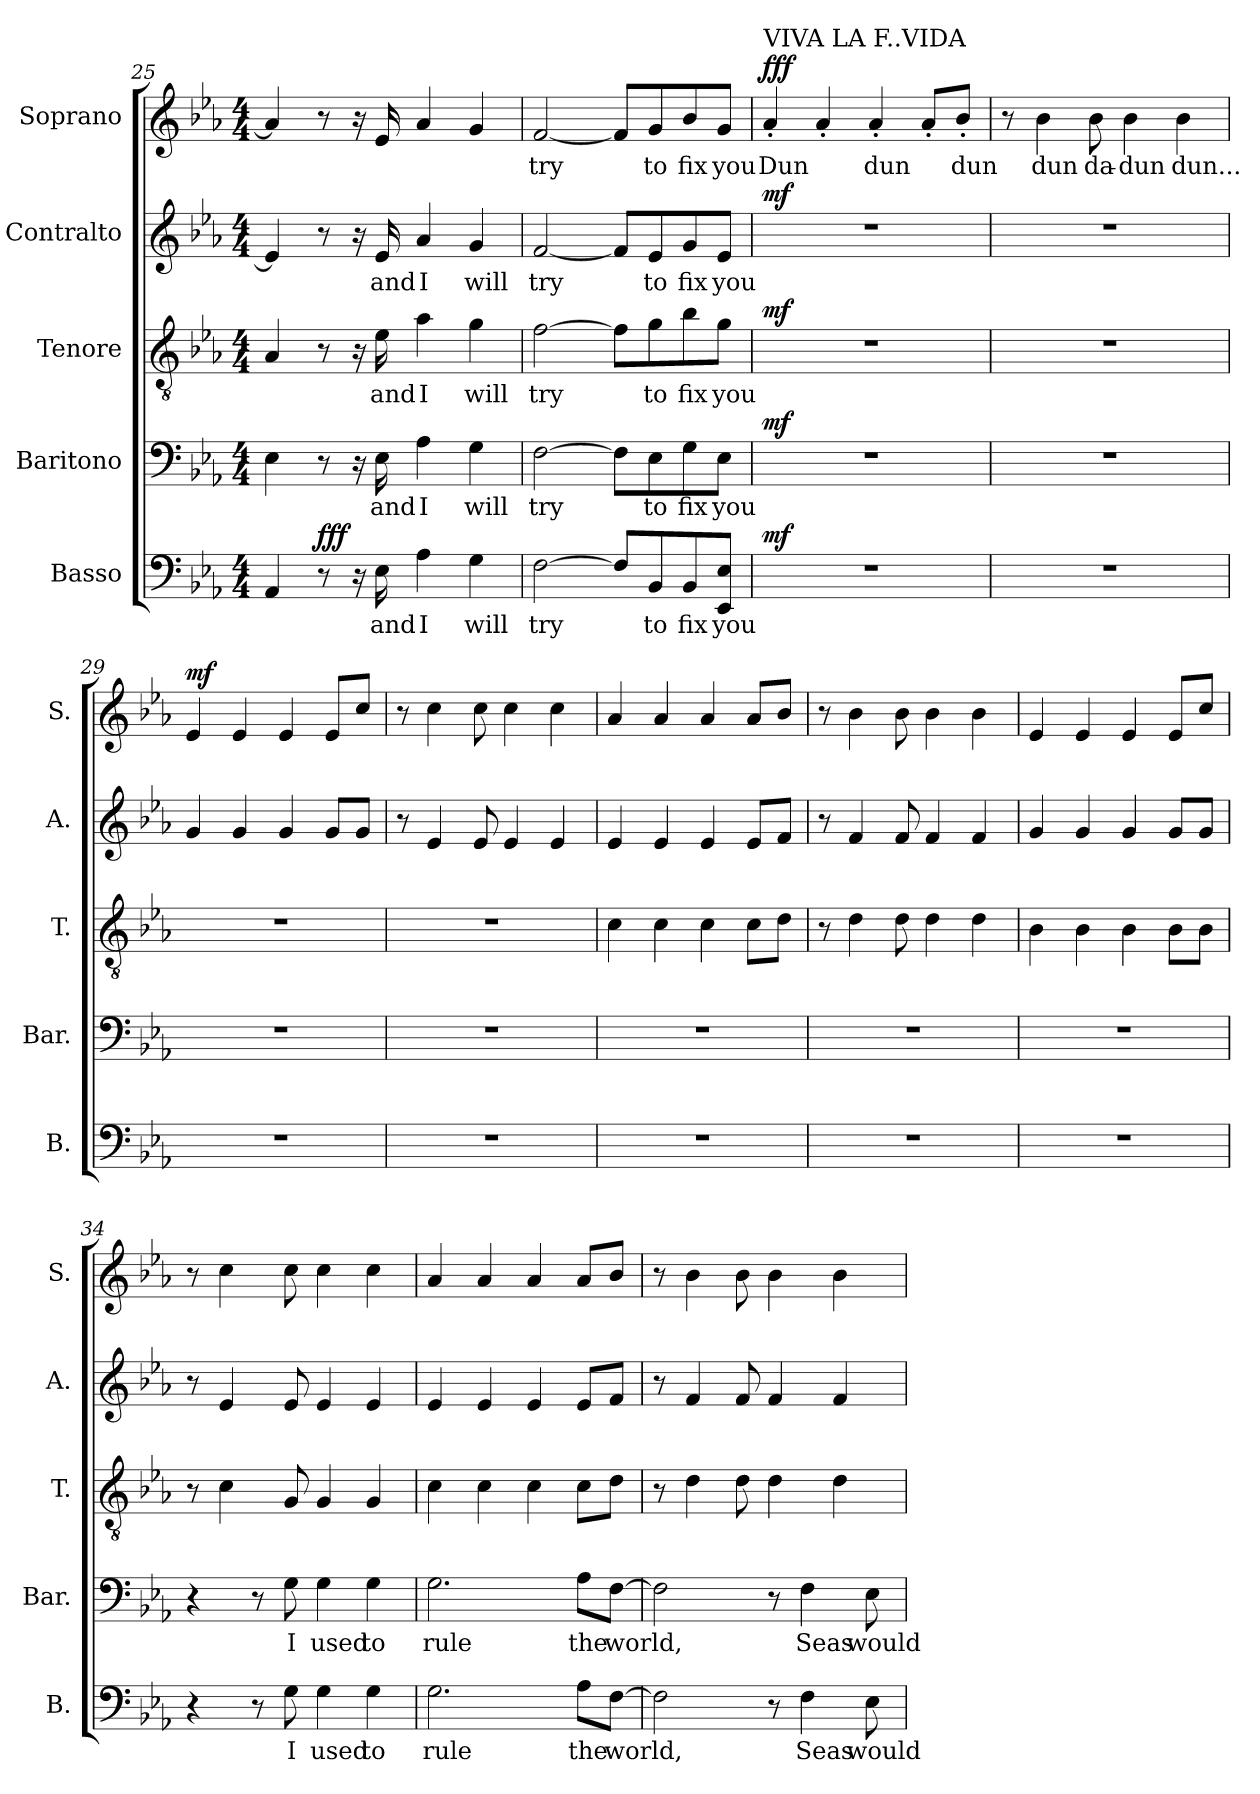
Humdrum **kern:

**kern	**text	**dynam	**kern	**text	**dynam	**kern	**text	**dynam	**kern	**text	**dynam	**kern	**text	**dynam
*part5	*part5	*part5	*part4	*part4	*part4	*part3	*part3	*part3	*part2	*part2	*part2	*part1	*part1	*part1
*staff5	*staff5	*staff5	*staff4	*staff4	*staff4	*staff3	*staff3	*staff3	*staff2	*staff2	*staff2	*staff1	*staff1	*staff1
*I"Basso	*	*	*I"Baritono	*	*	*I"Tenore	*	*	*I"Contralto	*	*	*I"Soprano	*	*
*I'B.	*	*	*I'Bar.	*	*	*I'T.	*	*	*I'A.	*	*	*I'S.	*	*
*clefF4	*	*	*clefF4	*	*	*clefGv2	*	*	*clefG2	*	*	*clefG2	*	*
*k[b-e-a-]	*	*	*k[b-e-a-]	*	*	*k[b-e-a-]	*	*	*k[b-e-a-]	*	*	*k[b-e-a-]	*	*
*M4/4	*	*	*M4/4	*	*	*M4/4	*	*	*M4/4	*	*	*M4/4	*	*
=25	=25	=25	=25	=25	=25	=25	=25	=25	=25	=25	=25	=25	=25	=25
4AA-/	.	.	4E-\	.	.	4A-/	.	.	4e-/]	.	.	4a-/]	.	.
!	!	!LO:DY:b	!	!	!	!	!	!	!	!	!	!	!	!
8r	.	fff	8r	.	.	8r	.	.	8r	.	.	8r	.	.
16r	.	.	16r	.	.	16r	.	.	16r	.	.	16r	.	.
16E-\	and	.	16E-\	and	.	16e-\	and	.	16e-/	and	.	16e-/	.	.
4A-\	I	.	4A-\	I	.	4a-\	I	.	4a-/	I	.	4a-/	.	.
4G\	will	.	4G\	will	.	4g\	will	.	4g/	will	.	4g/	.	.
=26	=26	=26	=26	=26	=26	=26	=26	=26	=26	=26	=26	=26	=26	=26
[2F\	try	.	[2F\	try	.	[2f\	try	.	[2f/	try	.	[2f/	try	.
8F/L]	.	.	8F\L]	.	.	8f\L]	.	.	8f/L]	.	.	8f/L]	.	.
8BB-/	to	.	8E-\	to	.	8g\	to	.	8e-/	to	.	8g/	to	.
8BB-/	fix	.	8G\	fix	.	8b-\	fix	.	8g/	fix	.	8b-/	fix	.
8EE-/ 8E-/J	you	.	8E-\J	you	.	8g\J	you	.	8e-/J	you	.	8g/J	you	.
!!LO:PB:g=z
=27	=27	=27	=27	=27	=27	=27	=27	=27	=27	=27	=27	=27	=27	=27
*	*	*	*	*	*	*	*	*	*	*	*	*MM130	*	*
!	!	!	!	!	!	!	!	!	!	!	!	!LO:TX:a:t=VIVA LA F..VIDA	!	!
!	!	!LO:DY:b	!	!	!LO:DY:b	!	!	!LO:DY:b	!	!	!LO:DY:b	!	!	!LO:DY:b
1r	.	mf	1r	.	mf	1r	.	mf	1r	.	mf	4a-'/	Dun	fff
.	.	.	.	.	.	.	.	.	.	.	.	4a-'/	.	.
.	.	.	.	.	.	.	.	.	.	.	.	4a-'/	dun	.
.	.	.	.	.	.	.	.	.	.	.	.	8a-'/L	.	.
.	.	.	.	.	.	.	.	.	.	.	.	8b-'/J	-dun	.
=28	=28	=28	=28	=28	=28	=28	=28	=28	=28	=28	=28	=28	=28	=28
1r	.	.	1r	.	.	1r	.	.	1r	.	.	8r	.	.
.	.	.	.	.	.	.	.	.	.	.	.	4b-\	dun	.
.	.	.	.	.	.	.	.	.	.	.	.	8b-\	da-	.
.	.	.	.	.	.	.	.	.	.	.	.	4b-\	-dun	.
.	.	.	.	.	.	.	.	.	.	.	.	4b-\	dun...	.
=29	=29	=29	=29	=29	=29	=29	=29	=29	=29	=29	=29	=29	=29	=29
!	!	!	!	!	!	!	!	!	!	!	!	!	!	!LO:DY:b
1r	.	.	1r	.	.	1r	.	.	4g/	.	.	4e-/	.	mf
.	.	.	.	.	.	.	.	.	4g/	.	.	4e-/	.	.
.	.	.	.	.	.	.	.	.	4g/	.	.	4e-/	.	.
.	.	.	.	.	.	.	.	.	8g/L	.	.	8e-/L	.	.
.	.	.	.	.	.	.	.	.	8g/J	.	.	8cc/J	.	.
=30	=30	=30	=30	=30	=30	=30	=30	=30	=30	=30	=30	=30	=30	=30
1r	.	.	1r	.	.	1r	.	.	8r	.	.	8r	.	.
.	.	.	.	.	.	.	.	.	4e-/	.	.	4cc\	.	.
.	.	.	.	.	.	.	.	.	8e-/	.	.	8cc\	.	.
.	.	.	.	.	.	.	.	.	4e-/	.	.	4cc\	.	.
.	.	.	.	.	.	.	.	.	4e-/	.	.	4cc\	.	.
=31	=31	=31	=31	=31	=31	=31	=31	=31	=31	=31	=31	=31	=31	=31
1r	.	.	1r	.	.	4c\	.	.	4e-/	.	.	4a-/	.	.
.	.	.	.	.	.	4c\	.	.	4e-/	.	.	4a-/	.	.
.	.	.	.	.	.	4c\	.	.	4e-/	.	.	4a-/	.	.
.	.	.	.	.	.	8c\L	.	.	8e-/L	.	.	8a-/L	.	.
.	.	.	.	.	.	8d\J	.	.	8f/J	.	.	8b-/J	.	.
!!LO:LB:g=z
=32	=32	=32	=32	=32	=32	=32	=32	=32	=32	=32	=32	=32	=32	=32
1r	.	.	1r	.	.	8r	.	.	8r	.	.	8r	.	.
.	.	.	.	.	.	4d\	.	.	4f/	.	.	4b-\	.	.
.	.	.	.	.	.	8d\	.	.	8f/	.	.	8b-\	.	.
.	.	.	.	.	.	4d\	.	.	4f/	.	.	4b-\	.	.
.	.	.	.	.	.	4d\	.	.	4f/	.	.	4b-\	.	.
=33	=33	=33	=33	=33	=33	=33	=33	=33	=33	=33	=33	=33	=33	=33
1r	.	.	1r	.	.	4B-\	.	.	4g/	.	.	4e-/	.	.
.	.	.	.	.	.	4B-\	.	.	4g/	.	.	4e-/	.	.
.	.	.	.	.	.	4B-\	.	.	4g/	.	.	4e-/	.	.
.	.	.	.	.	.	8B-\L	.	.	8g/L	.	.	8e-/L	.	.
.	.	.	.	.	.	8B-\J	.	.	8g/J	.	.	8cc/J	.	.
=34	=34	=34	=34	=34	=34	=34	=34	=34	=34	=34	=34	=34	=34	=34
4r	.	.	4r	.	.	8r	.	.	8r	.	.	8r	.	.
.	.	.	.	.	.	4c\	.	.	4e-/	.	.	4cc\	.	.
8r	.	.	8r	.	.	.	.	.	.	.	.	.	.	.
8G\	I	.	8G\	I	.	8G/	.	.	8e-/	.	.	8cc\	.	.
4G\	used	.	4G\	used	.	4G/	.	.	4e-/	.	.	4cc\	.	.
4G\	to	.	4G\	to	.	4G/	.	.	4e-/	.	.	4cc\	.	.
=35	=35	=35	=35	=35	=35	=35	=35	=35	=35	=35	=35	=35	=35	=35
2.G\	rule	.	2.G\	rule	.	4c\	.	.	4e-/	.	.	4a-/	.	.
.	.	.	.	.	.	4c\	.	.	4e-/	.	.	4a-/	.	.
.	.	.	.	.	.	4c\	.	.	4e-/	.	.	4a-/	.	.
8A-\L	the	.	8A-\L	the	.	8c\L	.	.	8e-/L	.	.	8a-/L	.	.
[8F\J	world,	.	[8F\J	world,	.	8d\J	.	.	8f/J	.	.	8b-/J	.	.
=36	=36	=36	=36	=36	=36	=36	=36	=36	=36	=36	=36	=36	=36	=36
2F\]	.	.	2F\]	.	.	8r	.	.	8r	.	.	8r	.	.
.	.	.	.	.	.	4d\	.	.	4f/	.	.	4b-\	.	.
.	.	.	.	.	.	8d\	.	.	8f/	.	.	8b-\	.	.
8r	.	.	8r	.	.	4d\	.	.	4f/	.	.	4b-\	.	.
4F\	Seas	.	4F\	Seas	.	.	.	.	.	.	.	.	.	.
.	.	.	.	.	.	4d\	.	.	4f/	.	.	4b-\	.	.
8E-\	would	.	8E-\	would	.	.	.	.	.	.	.	.	.	.
=	=	=	=	=	=	=	=	=	=	=	=	=	=	=
*-	*-	*-	*-	*-	*-	*-	*-	*-	*-	*-	*-	*-	*-	*-
